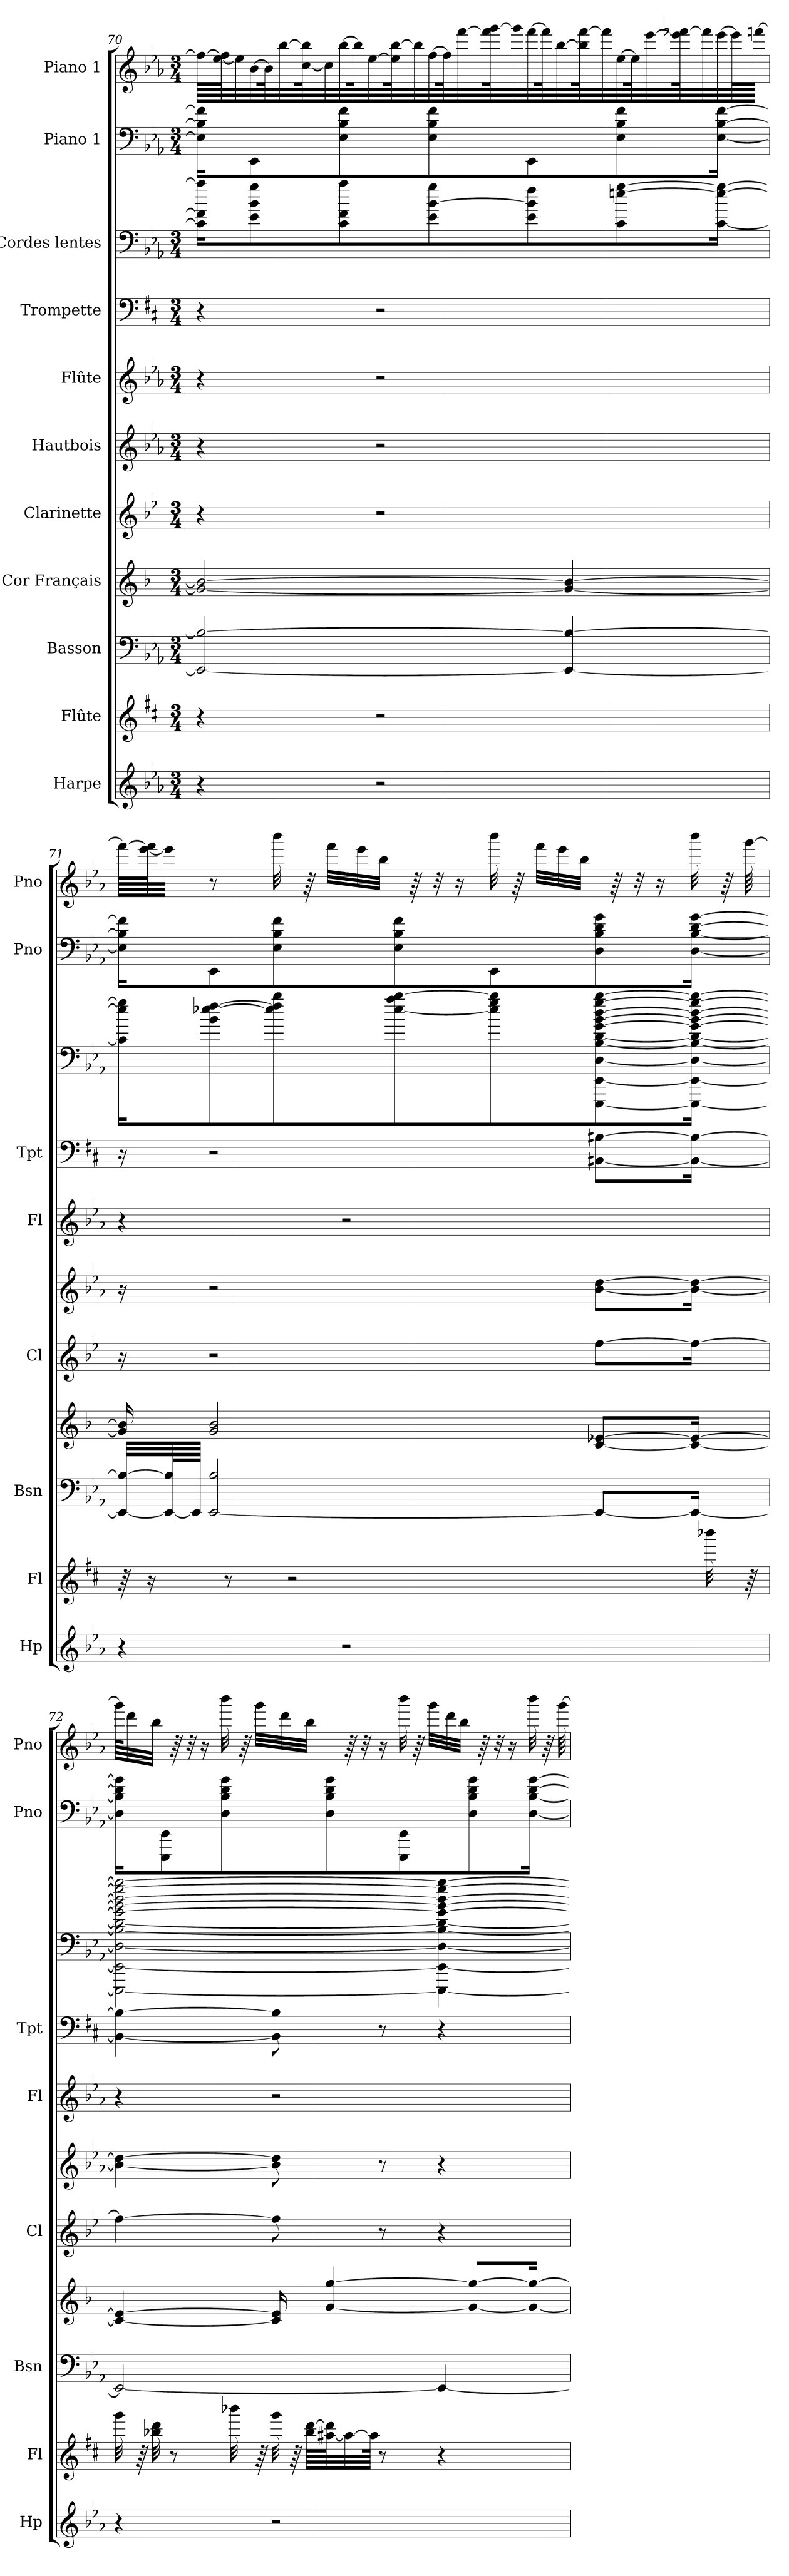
**kern	**kern	**kern	**kern	**kern	**kern	**kern	**kern	**kern	**kern	**kern
*part11	*part10	*part9	*part8	*part7	*part6	*part5	*part4	*part3	*part2	*part1
*staff11	*staff10	*staff9	*staff8	*staff7	*staff6	*staff5	*staff4	*staff3	*staff2	*staff1
*I"Harpe	*I"Flûte	*I"Basson	*I"Cor Français	*I"Clarinette	*I"Hautbois	*I"Flûte	*I"Trompette	*I"Cordes lentes	*I"Piano 1	*I"Piano 1
*I'Hp	*I'Fl	*I'Bsn	*	*I'Cl	*	*I'Fl	*I'Tpt	*	*I'Pno	*I'Pno
!!LO:PB:g=z
*clefG2	*clefG2	*clefF4	*clefG2	*clefG2	*clefG2	*clefG2	*clefF4	*clefF4	*clefF4	*clefG2
*	*	*	*ITrd4c7	*ITrd1c2	*	*	*ITrd1c2	*	*	*
*k[b-e-a-]	*k[f#c#]	*k[b-e-a-]	*k[b-e-]	*k[b-e-a-d-]	*k[b-e-a-]	*k[b-e-a-]	*k[]	*k[b-e-a-]	*k[b-e-a-]	*k[b-e-a-]
*E-:	*D:	*E-:	*B-:	*A-:	*E-:	*E-:	*C:	*E-:	*E-:	*E-:
*M3/4	*M3/4	*M3/4	*M3/4	*M3/4	*M3/4	*M3/4	*M3/4	*M3/4	*M3/4	*M3/4
=70	=70	=70	=70	=70	=70	=70	=70	=70	=70	=70
4r	4r	2EE-/_ 2B-/_	2c/_ 2e-/_	4r	4r	4r	4r	16c\] 16f\] 16aa-\]KL	16E-\] 16B-\] 16f\]KL	64ff\LLLL_
.	.	.	.	.	.	.	.	.	.	[64ee-\ 64ff\]J
.	.	.	.	.	.	.	.	.	.	32ee-\]
.	.	.	.	.	.	.	.	8e-\ 8b-\ 8gg\	8EE-\	[32b-\
.	.	.	.	.	.	.	.	.	.	64b-\K]
.	.	.	.	.	.	.	.	.	.	[32bb-\
.	.	.	.	.	.	.	.	.	.	[64cc\ 64bb-\]K
.	.	.	.	.	.	.	.	.	.	32cc\]
.	.	.	.	.	.	.	.	8c\ 8f\ 8aa-\	8E-\ 8B-\ 8f\	[32bb-\
.	.	.	.	.	.	.	.	.	.	64bb-\K]
.	.	.	.	.	.	.	.	.	.	[32ee-\
2r	2r	.	.	2r	2r	2r	2r	.	.	.
.	.	.	.	.	.	.	.	.	.	64ee-\] [64bb-\K
.	.	.	.	.	.	.	.	.	.	32bb-\]
.	.	.	.	.	.	.	.	8e-\ [8b-\ 8gg\	8E-\ 8B-\ 8f\	[32ff\
.	.	.	.	.	.	.	.	.	.	64ff\K]
.	.	.	.	.	.	.	.	.	.	[32fff\
.	.	.	.	.	.	.	.	.	.	64fff\] [64ggg\K
.	.	.	.	.	.	.	.	.	.	32ggg\]
.	.	.	.	.	.	.	.	8e-\ 8b-\] 8ff\	8EE-\	[32fff\
.	.	.	.	.	.	.	.	.	.	64fff\K]
.	.	.	.	.	.	.	.	.	.	[32bb-\
.	.	4EE-/_ 4B-/_	4c/_ 4e-/_	.	.	.	.	.	.	.
.	.	.	.	.	.	.	.	.	.	64bb-\] [64fff\K
.	.	.	.	.	.	.	.	.	.	32fff\]
.	.	.	.	.	.	.	.	8c\ [8een\ [8gg\	8E-\ 8B-\ 8f\	[32ee-\
.	.	.	.	.	.	.	.	.	.	64ee-\K]
.	.	.	.	.	.	.	.	.	.	[32eee-\
.	.	.	.	.	.	.	.	.	.	64eee-\] [64fff-X\K
.	.	.	.	.	.	.	.	.	.	32fff-\]
.	.	.	.	.	.	.	.	[16c\ 16ee\_ 16gg\_Jk	[16E-\ [16B-\ [16f\Jk	[32eee-\
.	.	.	.	.	.	.	.	.	.	64eee-\L]
.	.	.	.	.	.	.	.	.	.	[64fffn\JJJJ
!!LO:PB:g=z
=71	=71	=71	=71	=71	=71	=71	=71	=71	=71	=71
4r	64r	32EE-/_ 32B-/_LLL	16c/] 16e-/]	16r	16r	4r	16r	16c\] 16ee\] 16gg\]KL	16E-\] 16B-\] 16f\]KL	64fff\LLLL_
.	16r	.	.	.	.	.	.	.	.	[64eee-\ 64fff\]J
.	.	64EE-/_ 64B-/]L	.	.	.	.	.	.	.	32eee-\JJJ]
.	.	64EE-/JJJJ]	.	.	.	.	.	.	.	.
.	.	[2EE-/ 2B-/	2c/ 2e-/	2r	2r	.	2r	8b-\ [8ee-X\ [8ff\	8EE-\	8r
.	8r	.	.	.	.	.	.	.	.	.
.	.	.	.	.	.	.	.	8ee-\] 8ff\] 8bb-\	8E-\ 8B-\ 8f\	32bbb-\
.	2r	.	.	.	.	.	.	.	.	.
.	.	.	.	.	.	.	.	.	.	64r
.	.	.	.	.	.	.	.	.	.	32fff\LLL
2r	.	.	.	.	.	2r	.	.	.	.
.	.	.	.	.	.	.	.	.	.	32eee-\
.	.	.	.	.	.	.	.	.	.	32bb-\JJJ
.	.	.	.	.	.	.	.	[8ee-\ 8aa-\ [8bb-\	8E-\ 8B-\ 8f\	.
.	.	.	.	.	.	.	.	.	.	64r
.	.	.	.	.	.	.	.	.	.	32r
.	.	.	.	.	.	.	.	.	.	16r
.	.	.	.	.	.	.	.	8ee-\] 8gg\ 8bb-\]	8EE-\	32bbb-\
.	.	.	.	.	.	.	.	.	.	64r
.	.	.	.	.	.	.	.	.	.	32fff\LLL
.	.	.	.	.	.	.	.	.	.	32eee-\
.	.	.	.	.	.	.	.	.	.	32bb-\JJJ
.	.	8EE-/L_	[8F/ [8A-X/L	[8ee-\L	[8b-\ [8dd\L	.	[8AA#X\ [8A#X\L	[8EEE-\ [8EE-\ [8D\ [8B-\ [8d\ [8g\ [8b-\ [8dd\ [8gg\ [8bb-\	8D\ 8B-\ 8d\ 8g\	.
.	.	.	.	.	.	.	.	.	.	64r
.	.	.	.	.	.	.	.	.	.	32r
.	.	.	.	.	.	.	.	.	.	16r
.	.	16EE-/Jk_	16F/_ 16A-/_Jk	16ee-\Jk_	16b-\_ 16dd\_Jk	.	16AA#\_ 16A#\_Jk	16EEE-\_ 16EE-\_ 16D\_ 16B-\_ 16d\_ 16g\_ 16b-\_ 16dd\_ 16gg\_ 16bb-\_Jk	[16D\ [16B-\ [16d\ [16g\Jk	32bbb-\
.	32bbb-X\	.	.	.	.	.	.	.	.	.
.	.	.	.	.	.	.	.	.	.	64r
.	64r	.	.	.	.	.	.	.	.	[64ggg\
!!LO:PB:g=z
=72	=72	=72	=72	=72	=72	=72	=72	=72	=72	=72
4r	32ggg\	2EE-/_	4F/_ 4A-/_	4ee-\_	4b-\_ 4dd\_	4r	4AA#\_ 4A#\_	2EEE-\_ 2EE-\_ 2D\_ 2B-\_ 2d\_ 2g\_ 2b-\_ 2dd\_ 2gg\_ 2bb-\_	16D\] 16B-\] 16d\] 16g\]KL	64ggg\KLLL]
.	.	.	.	.	.	.	.	.	.	32ddd\
.	64r	.	.	.	.	.	.	.	.	.
.	32bb-X\ 32ddd\	.	.	.	.	.	.	.	.	32bb-\JJJ
.	.	.	.	.	.	.	.	.	8EEE-\ 8EE-\	.
.	8r	.	.	.	.	.	.	.	.	64r
.	.	.	.	.	.	.	.	.	.	32r
.	.	.	.	.	.	.	.	.	.	16r
.	.	.	.	.	.	.	.	.	8D\ 8B-\ 8d\ 8g\	32bbb-\
.	32bbb-X\	.	.	.	.	.	.	.	.	.
.	.	.	.	.	.	.	.	.	.	64r
.	64r	.	.	.	.	.	.	.	.	32ggg\LLL
2r	32ggg\	.	16F/] 16A-/]	8ee-\]	8b-\] 8dd\]	2r	8AA#\] 8A#\]	.	.	.
.	.	.	.	.	.	.	.	.	.	32ddd\
.	64r	.	.	.	.	.	.	.	.	.
.	64bb-\ [64ddd\LLLL	.	.	.	.	.	.	.	.	32bb-\JJJ
.	[64aa#X\ 64ddd\]J	.	[4c/ [4cc/	.	.	.	.	.	8D\ 8B-\ 8d\ 8g\	.
.	32aa#\_	.	.	.	.	.	.	.	.	64r
.	.	.	.	.	.	.	.	.	.	32r
.	64aa#\JJJk]	.	.	.	.	.	.	.	.	.
.	8r	.	.	8r	8r	.	8r	.	.	16r
.	.	.	.	.	.	.	.	.	8EEE-\ 8EE-\	32bbb-\
.	.	.	.	.	.	.	.	.	.	64r
.	.	.	.	.	.	.	.	.	.	32ggg\LLL
.	4r	4EE-/_	.	4r	4r	.	4r	4EEE-\_ 4EE-\_ 4D\_ 4B-\_ 4d\_ 4g\_ 4b-\_ 4dd\_ 4gg\_ 4bb-\_	.	.
.	.	.	.	.	.	.	.	.	.	32ddd\
.	.	.	.	.	.	.	.	.	.	32bb-\JJJ
.	.	.	8c/_ 8cc/_L	.	.	.	.	.	8D\ 8B-\ 8d\ 8g\	.
.	.	.	.	.	.	.	.	.	.	64r
.	.	.	.	.	.	.	.	.	.	32r
.	.	.	.	.	.	.	.	.	.	16r
.	.	.	16c/_ 16cc/_Jk	.	.	.	.	.	[16D\ [16B-\ [16d\ [16g\Jk	32bbb-\
.	.	.	.	.	.	.	.	.	.	64r
.	.	.	.	.	.	.	.	.	.	[64ggg\
=	=	=	=	=	=	=	=	=	=	=
*-	*-	*-	*-	*-	*-	*-	*-	*-	*-	*-
